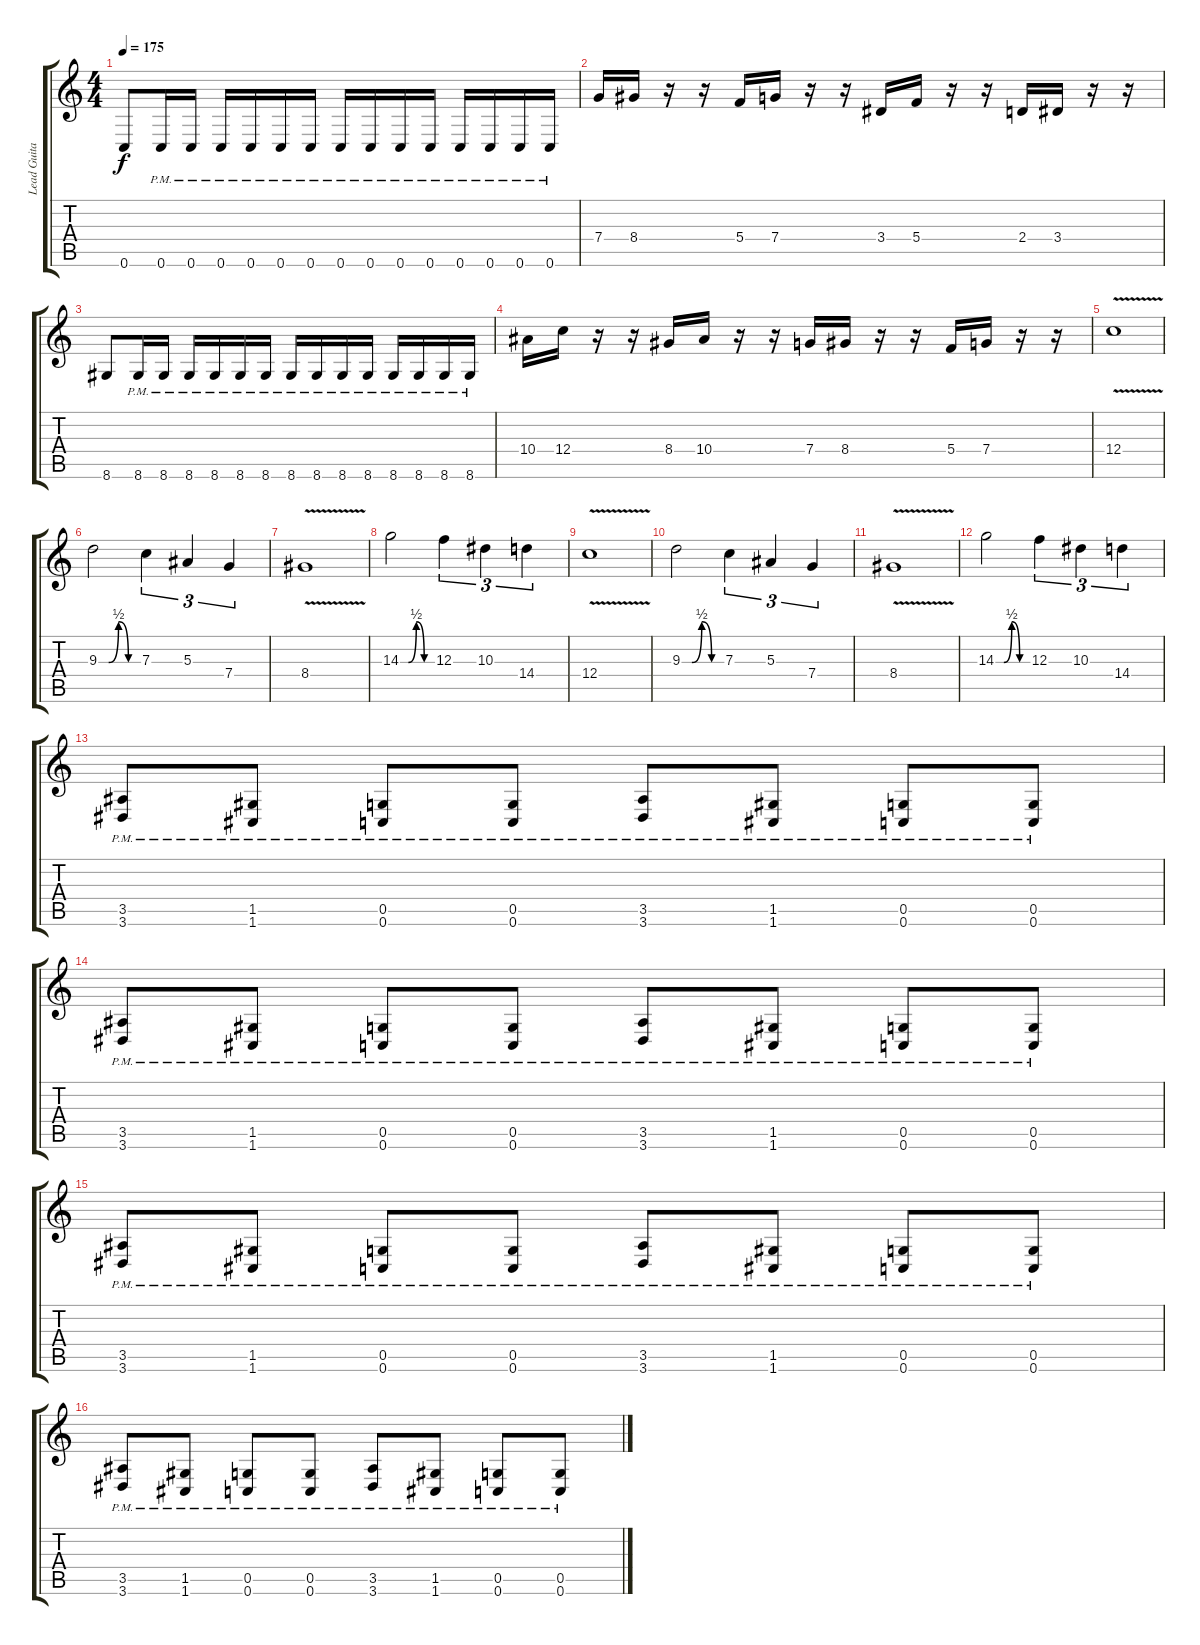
\track ("Lead Guitar" "Lead Guita") {instrument distortionguitar}
\staff {score tabs}
\tuning (D4 A3 F3 C3 G2 C2) {hide}
\ts (4 4)
\tempo 175
\clef g2
\ks c
0.6.8{dy f} 0.6{pm}.16 0.6{pm}.16 0.6{pm}.16 0.6{pm}.16 0.6{pm}.16 0.6{pm}.16 0.6{pm}.16 0.6{pm}.16 0.6{pm}.16 0.6{pm}.16 0.6{pm}.16 0.6{pm}.16 0.6{pm}.16 0.6{pm}.16 |
7.4.16 8.4.16 r.16 r.16 5.4.16 7.4.16 r.16 r.16 3.4.16 5.4.16 r.16 r.16 2.4.16 3.4.16 r.16 r.16 |
8.6.8 8.6{pm}.16 8.6{pm}.16 8.6{pm}.16 8.6{pm}.16 8.6{pm}.16 8.6{pm}.16 8.6{pm}.16 8.6{pm}.16 8.6{pm}.16 8.6{pm}.16 8.6{pm}.16 8.6{pm}.16 8.6{pm}.16 8.6{pm}.16 |
10.4.16 12.4.16 r.16 r.16 8.4.16 10.4.16 r.16 r.16 7.4.16 8.4.16 r.16 r.16 5.4.16 7.4.16 r.16 r.16 |
12.4{v}.1 |
9.3{be (custom 0 0 15 0 30 2 45 0 60 0)}.2 7.3.4{tu (3 2)} 5.3.4{tu (3 2)} 7.4.4{tu (3 2)} |
8.4{v}.1 |
14.3{be (custom 0 0 15 0 30 2 45 0 60 0)}.2 12.3.4{tu (3 2)} 10.3.4{tu (3 2)} 14.4.4{tu (3 2)} |
12.4{v}.1 |
9.3{be (custom 0 0 15 0 30 2 45 0 60 0)}.2 7.3.4{tu (3 2)} 5.3.4{tu (3 2)} 7.4.4{tu (3 2)} |
8.4{v}.1 |
14.3{be (custom 0 0 15 0 30 2 45 0 60 0)}.2 12.3.4{tu (3 2)} 10.3.4{tu (3 2)} 14.4.4{tu (3 2)} |
(3.5{pm} 3.6{pm}).8 (1.5{pm} 1.6{pm}).8 (0.5{pm} 0.6{pm}).8 (0.5{pm} 0.6{pm}).8 (3.5{pm} 3.6{pm}).8 (1.5{pm} 1.6{pm}).8 (0.5{pm} 0.6{pm}).8 (0.5{pm} 0.6{pm}).8 |
(3.5{pm} 3.6{pm}).8 (1.5{pm} 1.6{pm}).8 (0.5{pm} 0.6{pm}).8 (0.5{pm} 0.6{pm}).8 (3.5{pm} 3.6{pm}).8 (1.5{pm} 1.6{pm}).8 (0.5{pm} 0.6{pm}).8 (0.5{pm} 0.6{pm}).8 |
(3.5{pm} 3.6{pm}).8 (1.5{pm} 1.6{pm}).8 (0.5{pm} 0.6{pm}).8 (0.5{pm} 0.6{pm}).8 (3.5{pm} 3.6{pm}).8 (1.5{pm} 1.6{pm}).8 (0.5{pm} 0.6{pm}).8 (0.5{pm} 0.6{pm}).8 |
(3.5{pm} 3.6{pm}).8 (1.5{pm} 1.6{pm}).8 (0.5{pm} 0.6{pm}).8 (0.5{pm} 0.6{pm}).8 (3.5{pm} 3.6{pm}).8 (1.5{pm} 1.6{pm}).8 (0.5{pm} 0.6{pm}).8 (0.5{pm} 0.6{pm}).8
